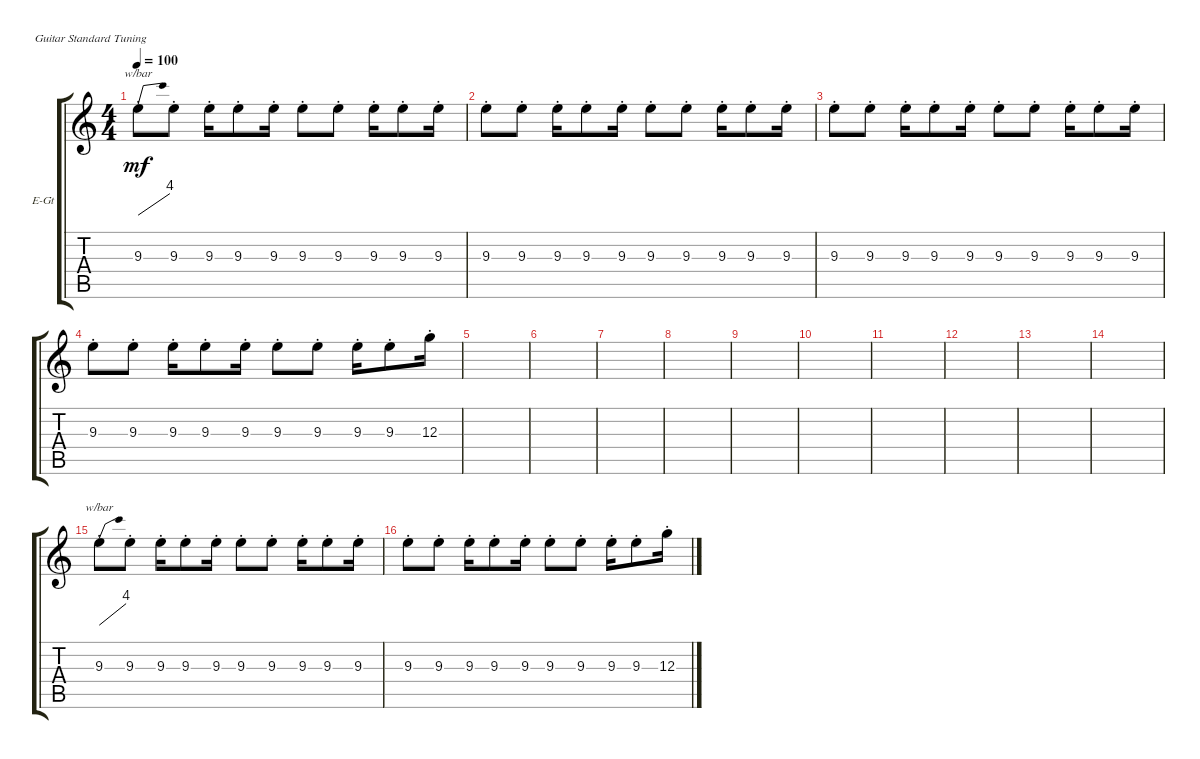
\defaultSystemsLayout 4
\bracketExtendMode groupsimilarinstruments
\firstSystemTrackNameOrientation horizontal
\otherSystemsTrackNameOrientation horizontal
\track ("Fon" "E-Gt") {instrument distortionguitar}
\staff {score tabs}
\tuning (E4 B3 G3 D3 A2 E2)
\ts (4 4)
\tempo 100
\clef g2
\scale
0.333333
\ks c
9.3{st}.8{tbe (dive default 0 0 59.4 16) dy mf} 9.3{st}.8 9.3{st}.16 9.3{st}.8 9.3{st}.16 9.3{st}.8 9.3{st}.8 9.3{st}.16 9.3{st}.8 9.3{st}.16 |
\scale
0.333333 9.3{st}.8 9.3{st}.8 9.3{st}.16 9.3{st}.8 9.3{st}.16 9.3{st}.8 9.3{st}.8 9.3{st}.16 9.3{st}.8 9.3{st}.16 |
\scale
0.333333 9.3{st}.8 9.3{st}.8 9.3{st}.16 9.3{st}.8 9.3{st}.16 9.3{st}.8 9.3{st}.8 9.3{st}.16 9.3{st}.8 9.3{st}.16 |
\scale
0.333333 9.3{st}.8 9.3{st}.8 9.3{st}.16 9.3{st}.8 9.3{st}.16 9.3{st}.8 9.3{st}.8 9.3{st}.16 9.3{st}.8 12.3{st}.16 |
|
|
|
|
|
|
|
|
|
|
9.3{st}.8{tbe (dive default 0 0 59.4 16)} 9.3{st}.8 9.3{st}.16 9.3{st}.8 9.3{st}.16 9.3{st}.8 9.3{st}.8 9.3{st}.16 9.3{st}.8 9.3{st}.16 |
9.3{st}.8 9.3{st}.8 9.3{st}.16 9.3{st}.8 9.3{st}.16 9.3{st}.8 9.3{st}.8 9.3{st}.16 9.3{st}.8 12.3{st}.16
